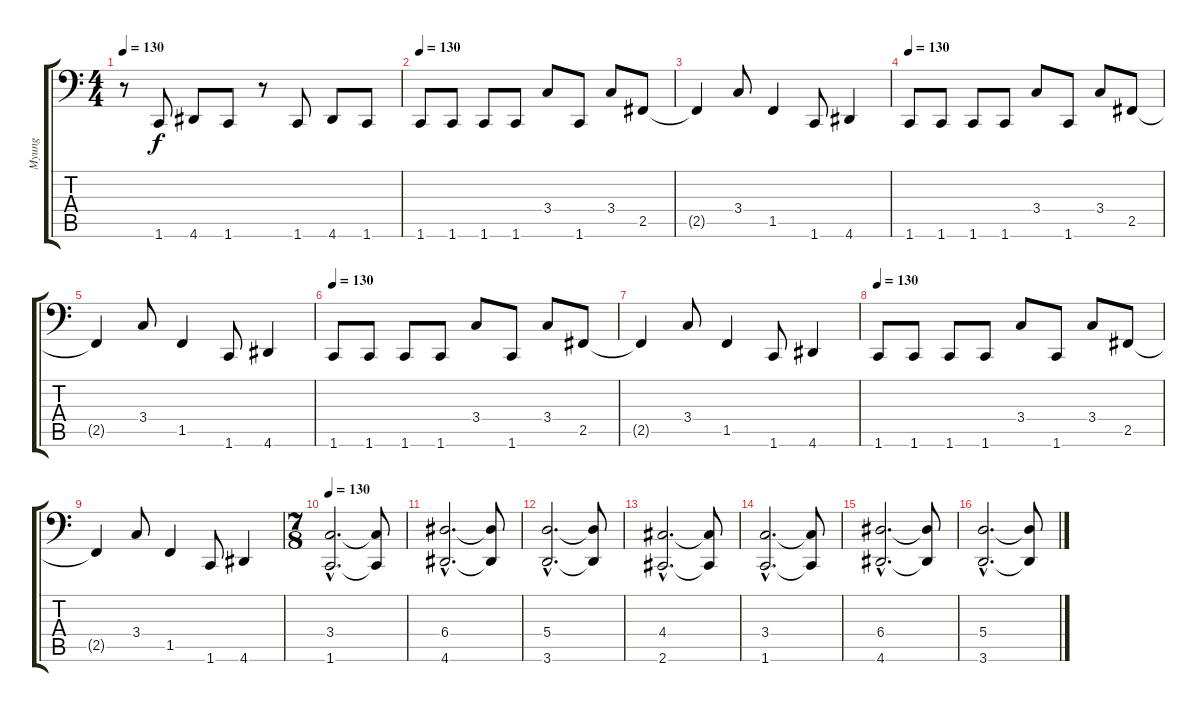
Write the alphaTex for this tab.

\track ("Myung" "Myung") {instrument electricbassfinger}
\staff {score tabs}
\tuning (C3 G2 D2 A1 E1 B0) {hide}
\ts (4 4)
\tempo 130
\clef f4
\ks c
r.8{dy f} 1.6.8 4.6.8 1.6.8 r.8 1.6.8 4.6.8 1.6.8 |
\tempo 130
1.6.8 1.6.8 1.6.8 1.6.8 3.4.8 1.6.8 3.4.8 2.5.8 |
2.5{t}.4 3.4.8 1.5.4 1.6.8 4.6.4 |
\tempo 130
1.6.8 1.6.8 1.6.8 1.6.8 3.4.8 1.6.8 3.4.8 2.5.8 |
2.5{t}.4 3.4.8 1.5.4 1.6.8 4.6.4 |
\tempo 130
1.6.8 1.6.8 1.6.8 1.6.8 3.4.8 1.6.8 3.4.8 2.5.8 |
2.5{t}.4 3.4.8 1.5.4 1.6.8 4.6.4 |
\tempo 130
1.6.8 1.6.8 1.6.8 1.6.8 3.4.8 1.6.8 3.4.8 2.5.8 |
2.5{t}.4 3.4.8 1.5.4 1.6.8 4.6.4 |
\ts (7 8)
\tempo 130
(3.4{hac} 1.6{hac}).2{d} (3.4{t} 1.6{t}).8 |
(6.4{hac} 4.6{hac}).2{d} (6.4{t} 4.6{t}).8 |
(5.4{hac} 3.6{hac}).2{d} (5.4{t} 3.6{t}).8 |
(4.4{hac} 2.6{hac}).2{d} (4.4{t} 2.6{t}).8 |
(3.4{hac} 1.6{hac}).2{d} (3.4{t} 1.6{t}).8 |
(6.4{hac} 4.6{hac}).2{d} (6.4{t} 4.6{t}).8 |
(5.4{hac} 3.6{hac}).2{d} (5.4{t} 3.6{t}).8
